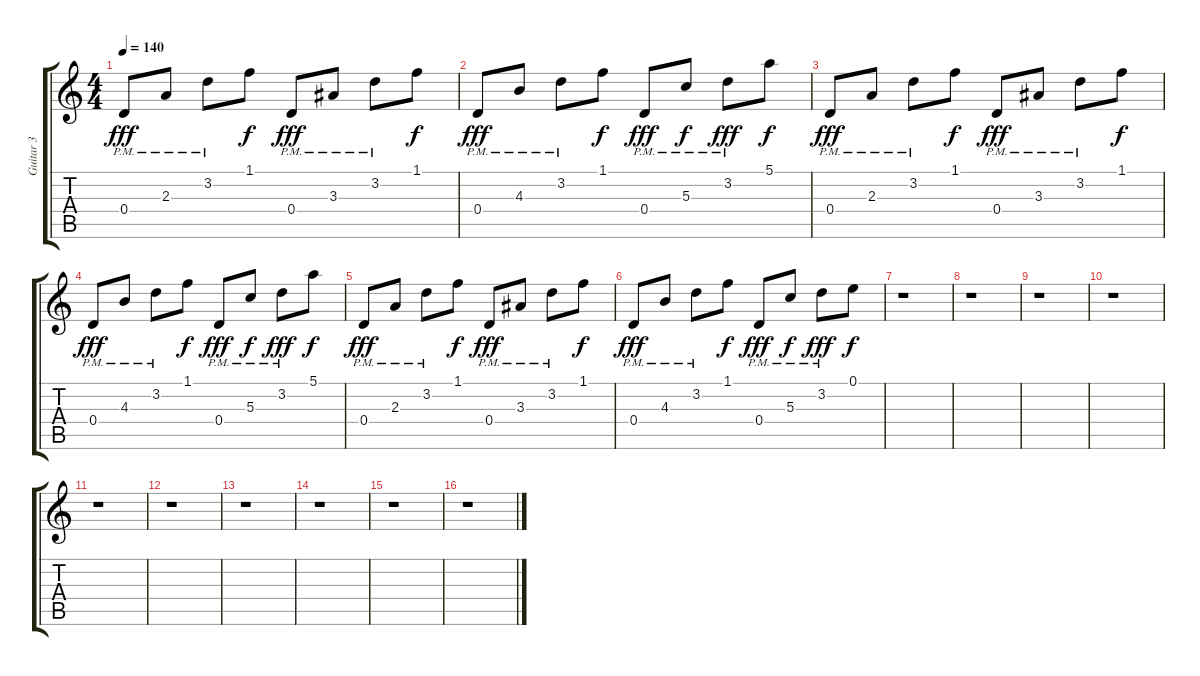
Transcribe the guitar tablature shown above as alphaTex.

\track ("Guitar 3" "Guitar 3") {instrument distortionguitar}
\staff {score tabs}
\tuning (E4 B3 G3 D3 A2 E2) {hide}
\ts (4 4)
\tempo 140
\clef g2
\ks c
0.4{pm}.8{dy fff} 2.3{pm}.8 3.2{pm}.8 1.1.8{dy f} 0.4{pm}.8{dy fff} 3.3{pm}.8 3.2{pm}.8 1.1.8{dy f} |
0.4{pm}.8{dy fff} 4.3{pm}.8 3.2{pm}.8 1.1.8{dy f} 0.4{pm}.8{dy fff} 5.3{pm}.8{dy f} 3.2{pm}.8{dy fff} 5.1.8{dy f} |
0.4{pm}.8{dy fff} 2.3{pm}.8 3.2{pm}.8 1.1.8{dy f} 0.4{pm}.8{dy fff} 3.3{pm}.8 3.2{pm}.8 1.1.8{dy f} |
0.4{pm}.8{dy fff} 4.3{pm}.8 3.2{pm}.8 1.1.8{dy f} 0.4{pm}.8{dy fff} 5.3{pm}.8{dy f} 3.2{pm}.8{dy fff} 5.1.8{dy f} |
0.4{pm}.8{dy fff} 2.3{pm}.8 3.2{pm}.8 1.1.8{dy f} 0.4{pm}.8{dy fff} 3.3{pm}.8 3.2{pm}.8 1.1.8{dy f} |
0.4{pm}.8{dy fff} 4.3{pm}.8 3.2{pm}.8 1.1.8{dy f} 0.4{pm}.8{dy fff} 5.3{pm}.8{dy f} 3.2{pm}.8{dy fff} 0.1.8{dy f} |
r.1 |
r.1 |
r.1 |
r.1 |
r.1 |
r.1 |
r.1 |
r.1 |
r.1 |
r.1
